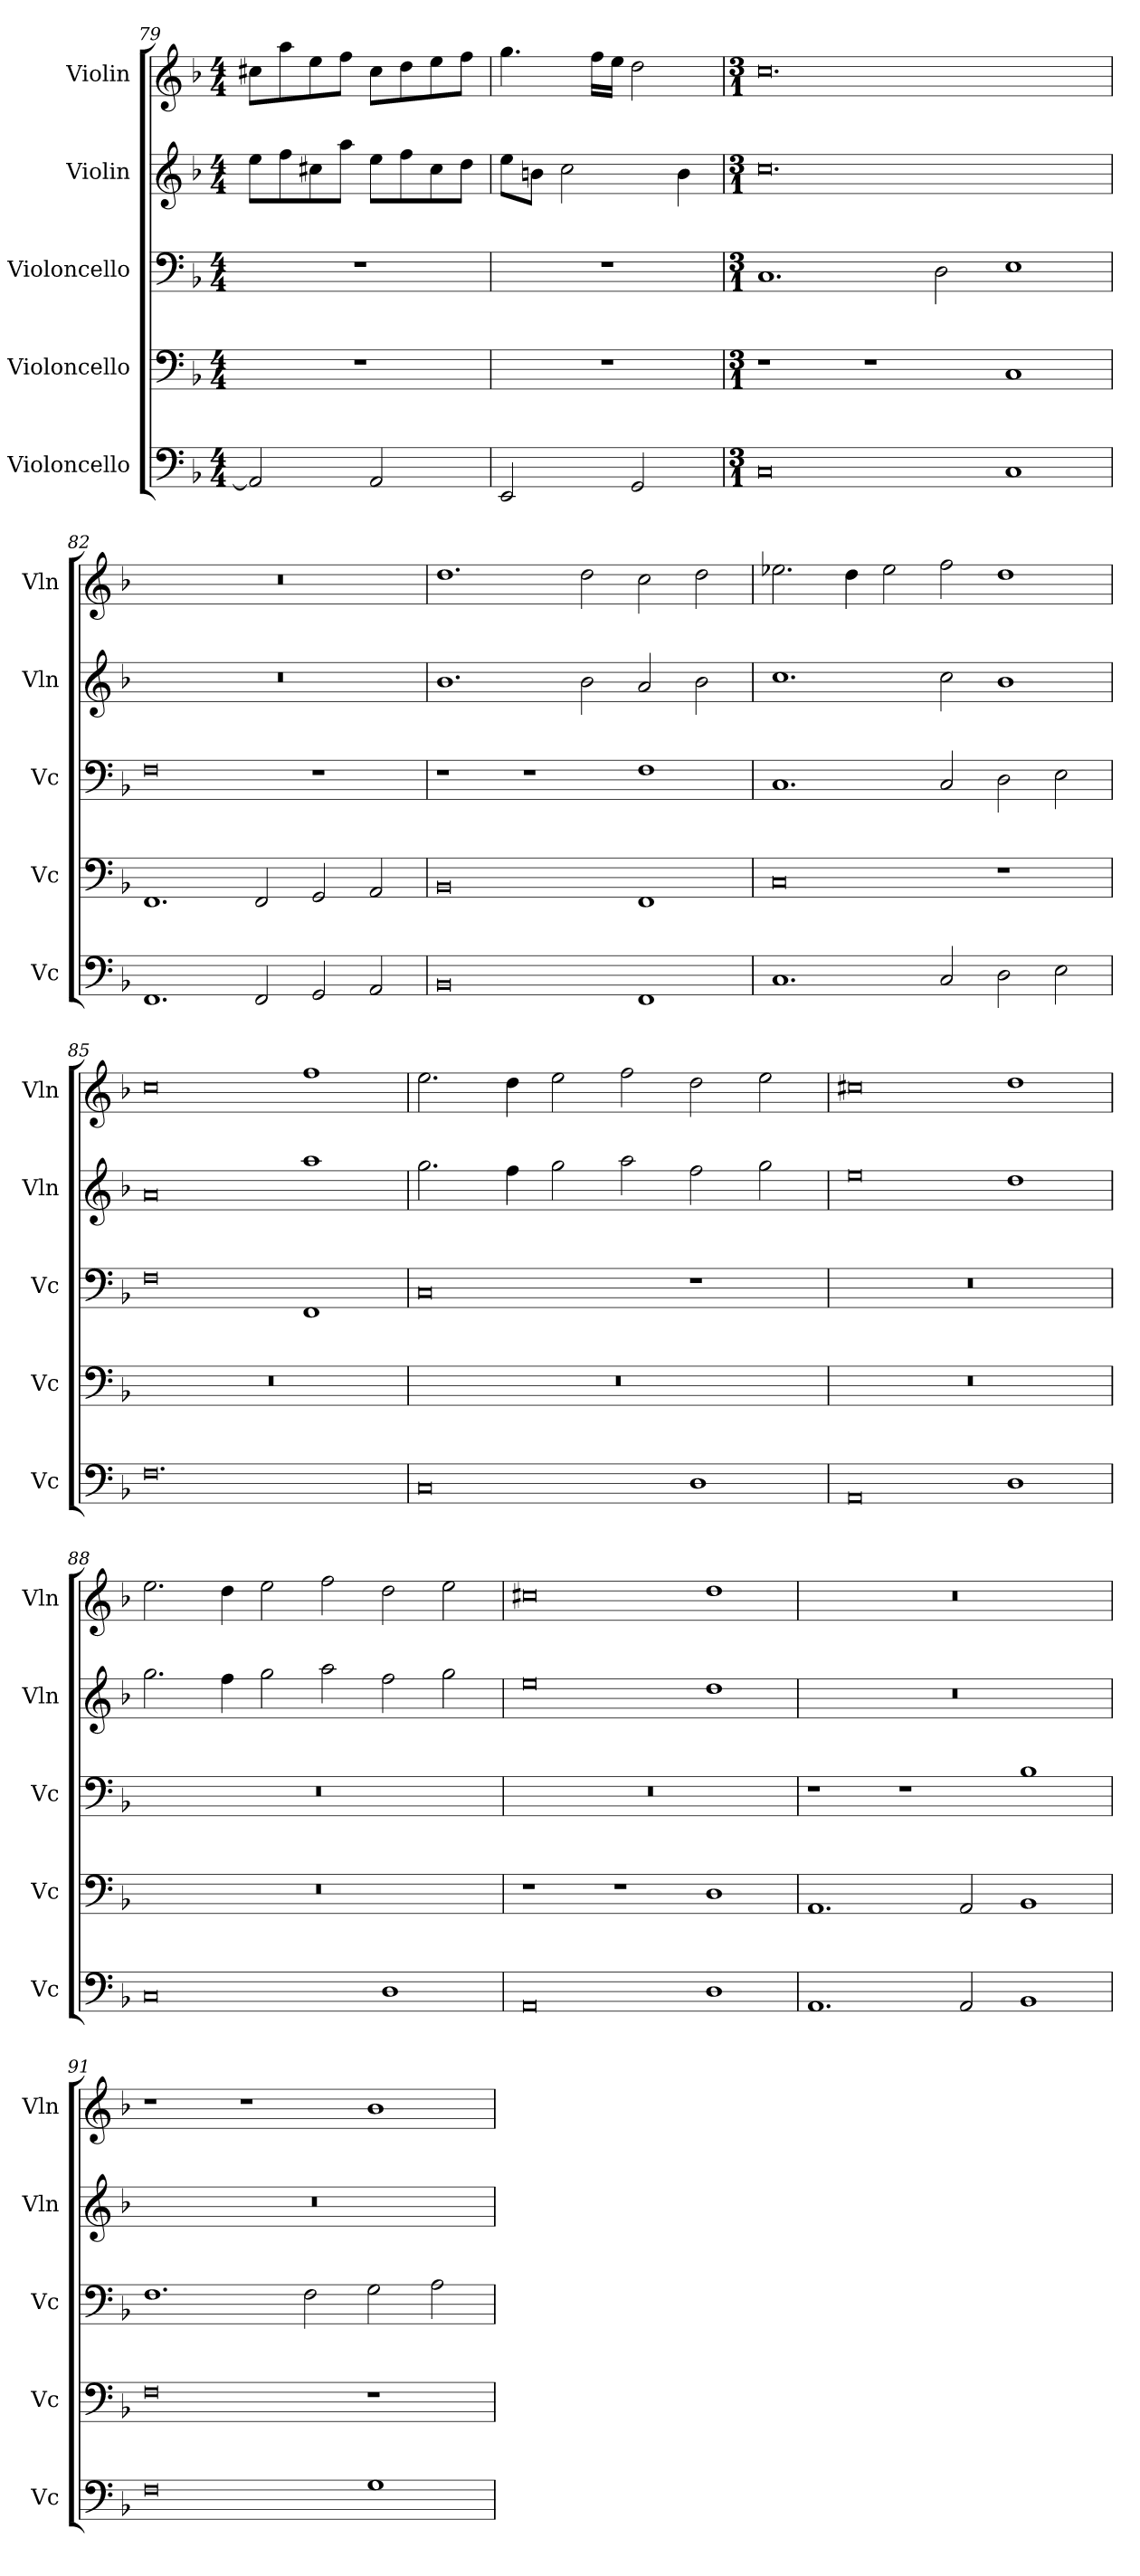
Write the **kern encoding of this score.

**kern	**kern	**kern	**kern	**kern
*part5	*part4	*part3	*part2	*part1
*staff5	*staff4	*staff3	*staff2	*staff1
*I"Violoncello	*I"Violoncello	*I"Violoncello	*I"Violin	*I"Violin
*I'Vc	*I'Vc	*I'Vc	*I'Vln	*I'Vln
*clefF4	*clefF4	*clefF4	*clefG2	*clefG2
*k[b-]	*k[b-]	*k[b-]	*k[b-]	*k[b-]
*M4/4	*M4/4	*M4/4	*M4/4	*M4/4
=79	=79	=79	=79	=79
2AA/]	1r	1r	8ee\L	8cc#X\L
.	.	.	8ff\	8aa\
.	.	.	8cc#X\	8ee\
.	.	.	8aa\J	8ff\J
2AA/	.	.	8ee\L	8cc#\L
.	.	.	8ff\	8dd\
.	.	.	8cc#\	8ee\
.	.	.	8dd\J	8ff\J
=80	=80	=80	=80	=80
2EE/	1r	1r	8ee\L	4.gg\
.	.	.	8bn\J	.
.	.	.	2cc\	.
.	.	.	.	16ff\LL
.	.	.	.	16ee\JJ
2GG/	.	.	.	2dd\
.	.	.	4b\	.
=81	=81	=81	=81	=81
*M3/1	*M3/1	*M3/1	*M3/1	*M3/1
0C	1r	1.C	0.cc	0.cc
.	1r	.	.	.
.	.	2D\	.	.
1C	1C	1E	.	.
=82	=82	=82	=82	=82
1.FF	1.FF	0F	0.r	0.r
2FF/	2FF/	.	.	.
2GG/	2GG/	1r	.	.
2AA/	2AA/	.	.	.
=83	=83	=83	=83	=83
0BB-	0BB-	1r	1.b-	1.dd
.	.	1r	.	.
.	.	.	2b-\	2dd\
1FF	1FF	1F	2a/	2cc\
.	.	.	2b-\	2dd\
=84	=84	=84	=84	=84
1.C	0C	1.C	1.cc	2.ee-X\
.	.	.	.	4dd\
.	.	.	.	2ee-\
2C/	.	2C/	2cc\	2ff\
2D\	1r	2D\	1b-	1dd
2E\	.	2E\	.	.
=85	=85	=85	=85	=85
0.F	0.r	0F	0a	0cc
.	.	1FF	1aa	1ff
=86	=86	=86	=86	=86
0C	0.r	0C	2.gg\	2.ee\
.	.	.	4ff\	4dd\
.	.	.	2gg\	2ee\
.	.	.	2aa\	2ff\
1D	.	1r	2ff\	2dd\
.	.	.	2gg\	2ee\
=87	=87	=87	=87	=87
0AA	0.r	0.r	0ee	0cc#X
1D	.	.	1dd	1dd
=88	=88	=88	=88	=88
0C	0.r	0.r	2.gg\	2.ee\
.	.	.	4ff\	4dd\
.	.	.	2gg\	2ee\
.	.	.	2aa\	2ff\
1D	.	.	2ff\	2dd\
.	.	.	2gg\	2ee\
=89	=89	=89	=89	=89
0AA	1r	0.r	0ee	0cc#X
.	1r	.	.	.
1D	1D	.	1dd	1dd
=90	=90	=90	=90	=90
1.AA	1.AA	1r	0.r	0.r
.	.	1r	.	.
2AA/	2AA/	.	.	.
1BB-	1BB-	1B-	.	.
=91	=91	=91	=91	=91
0F	0F	1.F	0.r	1r
.	.	.	.	1r
.	.	2F\	.	.
1G	1r	2G\	.	1b-
.	.	2A\	.	.
=	=	=	=	=
*-	*-	*-	*-	*-
